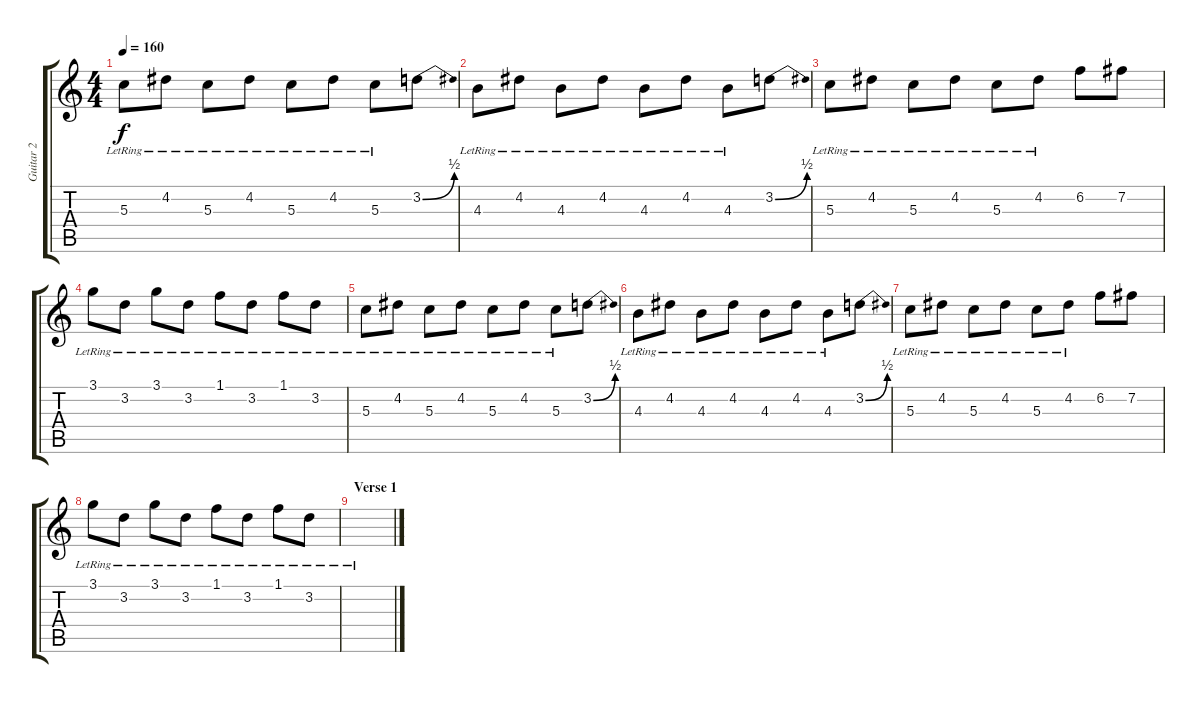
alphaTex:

\track ("Guitar 2" "Guitar 2") {instrument distortionguitar}
\staff {score tabs}
\tuning (E4 B3 G3 D3 A2 E2) {hide}
\ts (4 4)
\tempo 160
\clef g2
\ks c
5.3{lr}.8{dy f} 4.2{lr}.8 5.3{lr}.8 4.2{lr}.8 5.3{lr}.8 4.2{lr}.8 5.3{lr}.8 3.2{be (bend 0 0 60 2)}.8 |
4.3{lr}.8 4.2{lr}.8 4.3{lr}.8 4.2{lr}.8 4.3{lr}.8 4.2{lr}.8 4.3{lr}.8 3.2{be (bend 0 0 60 2)}.8 |
5.3{lr}.8 4.2{lr}.8 5.3{lr}.8 4.2{lr}.8 5.3{lr}.8 4.2{lr}.8 6.2.8 7.2.8 |
3.1{lr}.8 3.2{lr}.8 3.1{lr}.8 3.2{lr}.8 1.1{lr}.8 3.2{lr}.8 1.1{lr}.8 3.2{lr}.8 |
5.3{lr}.8 4.2{lr}.8 5.3{lr}.8 4.2{lr}.8 5.3{lr}.8 4.2{lr}.8 5.3{lr}.8 3.2{be (bend 0 0 60 2)}.8 |
4.3{lr}.8 4.2{lr}.8 4.3{lr}.8 4.2{lr}.8 4.3{lr}.8 4.2{lr}.8 4.3{lr}.8 3.2{be (bend 0 0 60 2)}.8 |
5.3{lr}.8 4.2{lr}.8 5.3{lr}.8 4.2{lr}.8 5.3{lr}.8 4.2{lr}.8 6.2.8 7.2.8 |
3.1{lr}.8 3.2{lr}.8 3.1{lr}.8 3.2{lr}.8 1.1{lr}.8 3.2{lr}.8 1.1{lr}.8 3.2{lr}.8 |
\section ("" "Verse 1")
